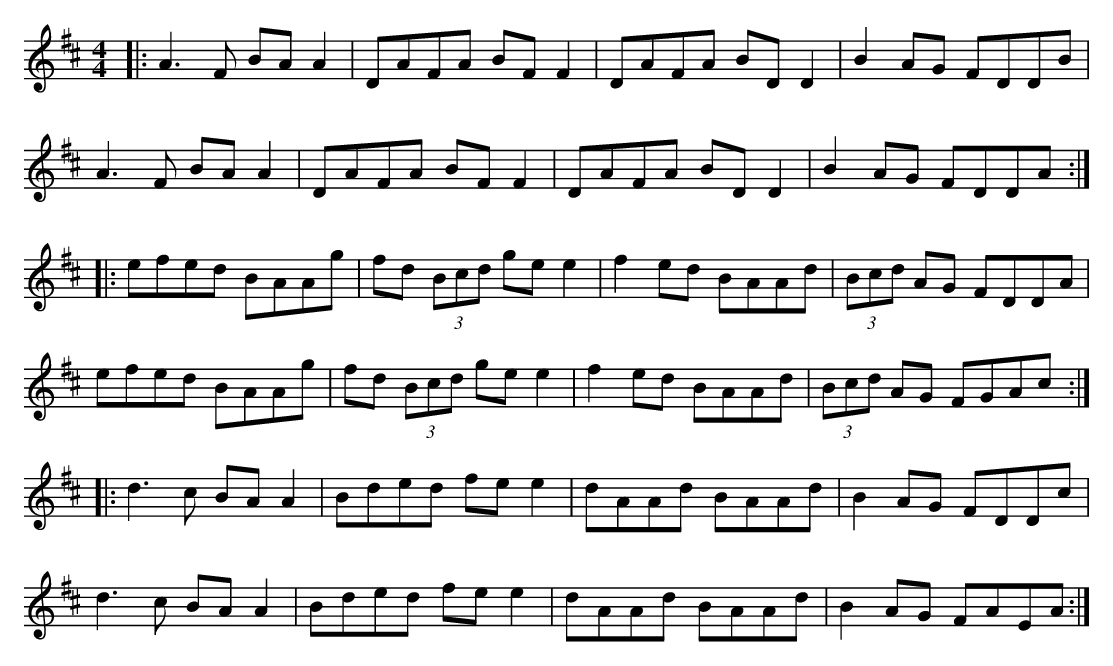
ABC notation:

X:1
M:4/4
K:D
|:A3F BA A2|DAFA BF F2|DAFA BD D2|B2 AG FDDB|
A3F BA A2|DAFA BF F2|DAFA BD D2|B2 AG FDDA:|
|:efed BAAg|fd (3Bcd ge e2|f2 ed BAAd|(3Bcd AG FDDA|
efed BAAg|fd (3Bcd ge e2|f2 ed BAAd|(3Bcd AG FGAc:|
|:d3c BA A2|Bded fe e2|dAAd BAAd|B2 AG FDDc|
d3c BA A2|Bded fe e2|dAAd BAAd|B2 AG FAEA:|
